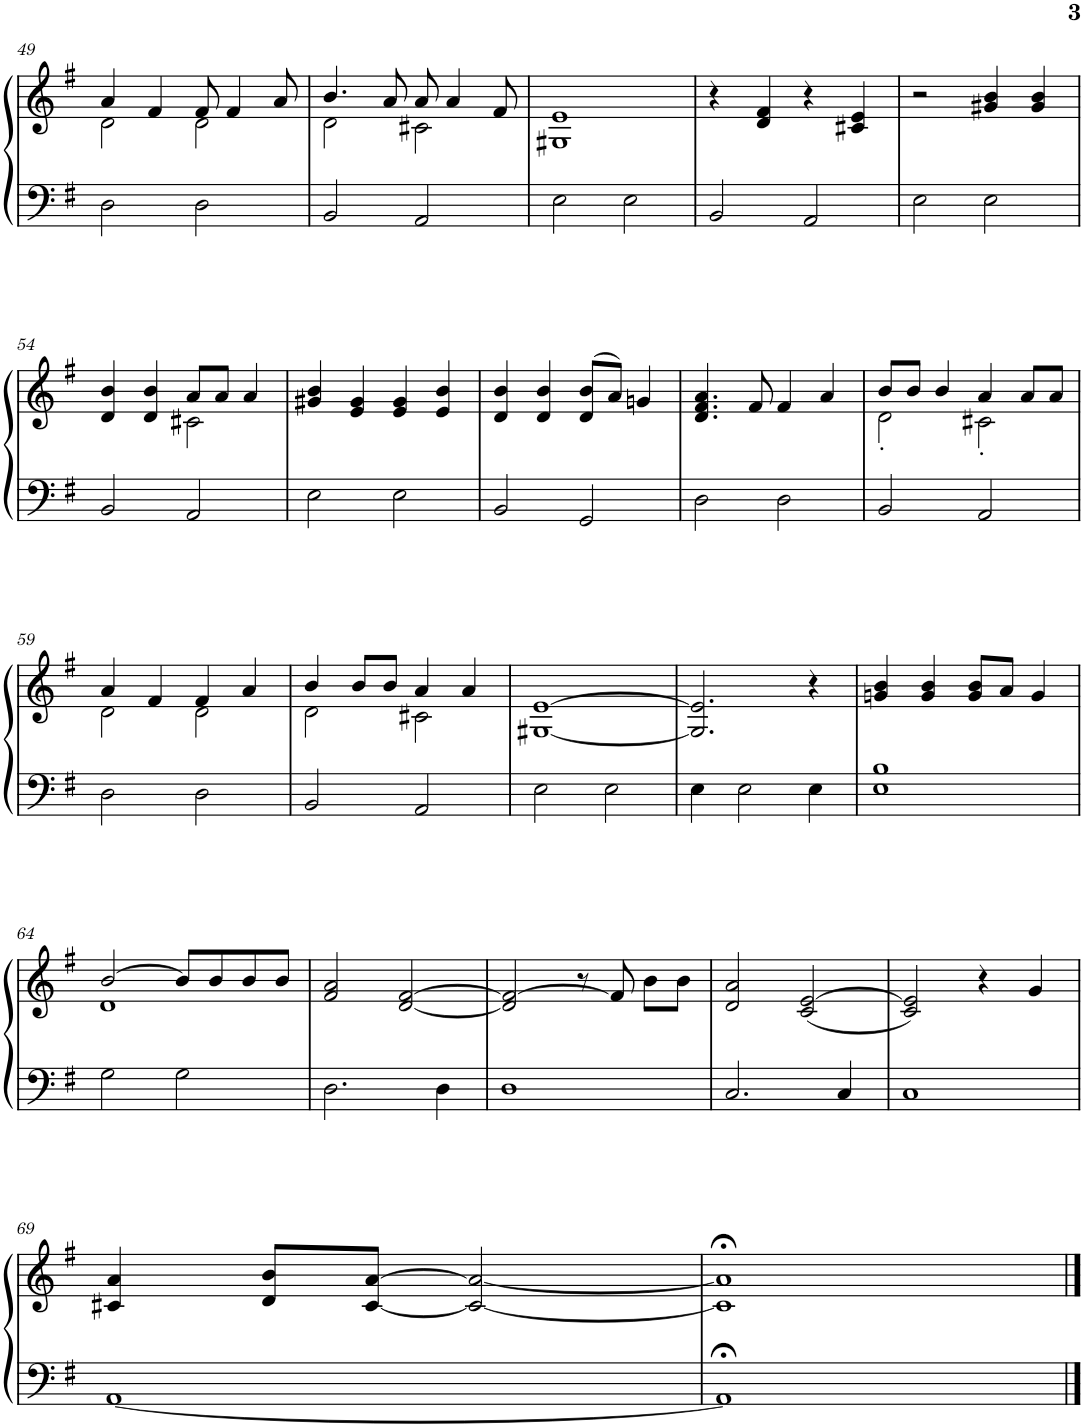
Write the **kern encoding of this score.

**kern	**kern
*part1	*part1
*staff2	*staff1
*I"Piano	*
*I'Pno	*
!!LO:PB:g=z
*clefF4	*clefG2
*k[f#]	*k[f#]
*M4/4	*M4/4
=49	=49
*	*^
2D\	4a/	2d\
.	4f#/	.
2D\	8f#/	2d\
.	4f#/	.
.	8a/	.
=50	=50	=50
2BB/	4.b/	2d\
.	8a/	.
2AA/	8a/	2c#X\
.	4a/	.
.	8f#/	.
=51	=51	=51
2E\	1e	1G#X
2E\	.	.
*	*v	*v
=52	=52
2BB/	4r
.	4d/ 4f#/
2AA/	4r
.	4c#X/ 4e/
=53	=53
2E\	2r
2E\	4g#X/ 4b/
.	4g#/ 4b/
!!LO:LB:g=z
=54	=54
*	*^
2BB/	4d/ 4b/	2ryy
.	4d/ 4b/	.
2AA/	8a/L	2c#X\
.	8a/J	.
.	4a/	.
*	*v	*v
=55	=55
2E\	4g#X/ 4b/
.	4e/ 4g#/
2E\	4e/ 4g#/
.	4e/ 4b/
=56	=56
2BB/	4d/ 4b/
.	4d/ 4b/
2GG/	(>8d/ 8b/L
.	8a/J)
.	4gn/
=57	=57
2D\	4.d/ 4.f#/ 4.a/
.	8f#/
2D\	4f#/
.	4a/
=58	=58
*	*^
2BB/	8b/L	2d'\
.	8b/J	.
.	4b/	.
2AA/	4a/	2c#X'\
.	8a/L	.
.	8a/J	.
!!LO:LB:g=z	!!
=59	=59	=59
2D\	4a/	2d\
.	4f#/	.
2D\	4f#/	2d\
.	4a/	.
=60	=60	=60
2BB/	4b/	2d\
.	8b/L	.
.	8b/J	.
2AA/	4a/	2c#X\
.	4a/	.
=61	=61	=61
2E\	[1e	[1G#X
2E\	.	.
*	*v	*v
=62	=62
4E\	2.G#/] 2.e/]
2E\	.
4E\	4r
=63	=63
*^	*
1B	1E	4gn/ 4b/
.	.	4g/ 4b/
.	.	8g/ 8b/L
.	.	8a/J
.	.	4g/
*v	*v	*
!!LO:LB:g=z
=64	=64
*	*^
2G\	[>2b/	1d
2G\	8b/L]	.
.	8b/	.
.	8b/	.
.	8b/J	.
*	*v	*v
=65	=65
2.D\	2f#/ 2a/
.	[<2d/ [2f#/
4D\	.
=66	=66
1D	2d/] 2f#/_
.	8r
.	8f#/]
.	8b\L
.	8b\J
=67	=67
2.C/	2d/ 2a/
.	(<2c/ [2e/
4C/	.
=68	=68
1C	2c/ 2e/])
.	4r
.	4g/
!!LO:LB:g=z
=69	=69
[<1AA	4c#X/ 4a/
.	8d/ 8b/L
.	[<8c#/ [8a/J
.	2c#/_ 2a/_
=70	=70
*	*^
1AA;<]	1c#]	1a;<]
*	*v	*v
==	==
*-	*-
